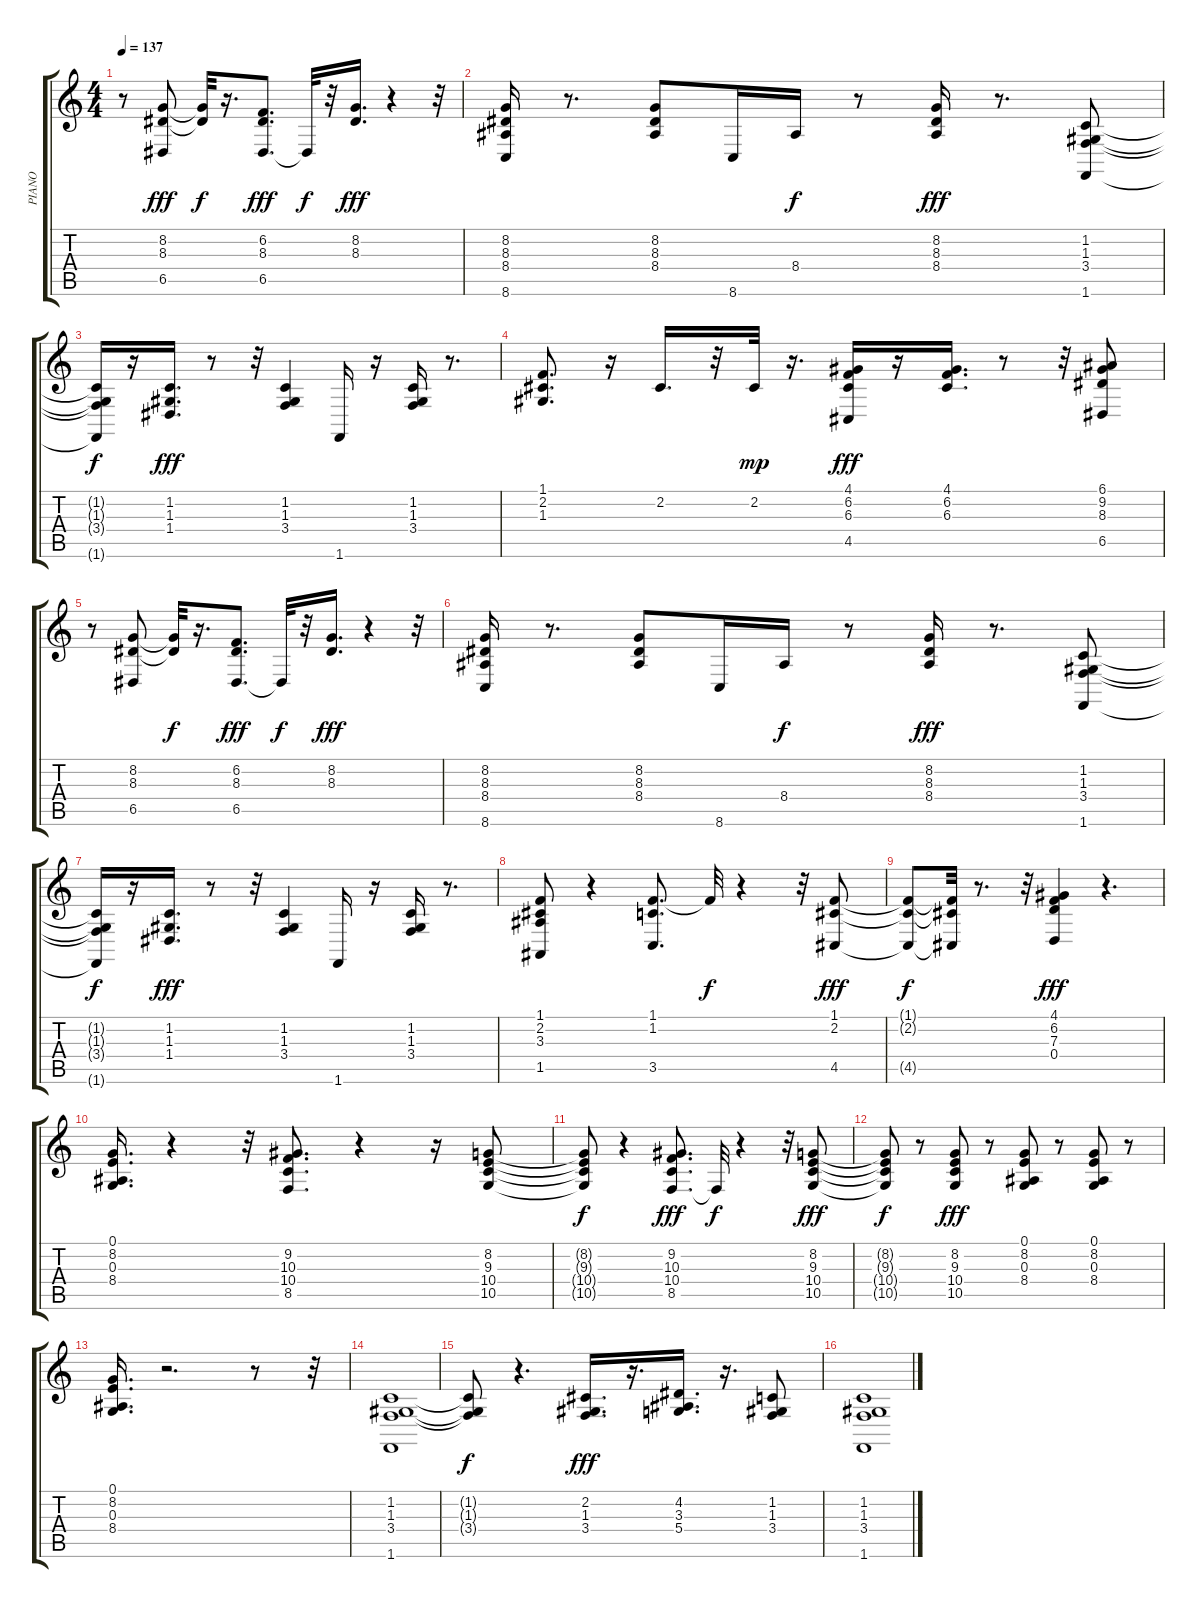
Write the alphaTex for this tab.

\track ("PIANO" "PIANO") {instrument brightacousticpiano}
\staff {score tabs}
\tuning (E4 B3 G3 D3 A2 E2) {hide}
\ts (4 4)
\tempo 137
\clef g2
\ks c
r.8{dy fff} (8.2 8.3 6.5).8 (8.2{t} 8.3{t}).32{dy f} r.16{d} (6.2 8.3 6.5).8{d dy fff} 6.5{t}.32{dy f} r.32 (8.2 8.3).16{d dy fff} r.4 r.32 |
(8.2 8.3 8.4 8.6).16 r.8{d} (8.2 8.3 8.4).8 8.6.16 8.4.16{dy f} r.8 (8.2 8.3 8.4).16{dy fff} r.8{d} (1.2 1.3 3.4 1.6).8 |
(1.2{t} 1.3{t} 3.4{t} 1.6{t}).16{dy f} r.16 (1.2 1.3 1.4).16{d dy fff} r.8 r.32 (1.2 1.3 3.4).4 1.6.16 r.16 (1.2 1.3 3.4).16 r.8{d} |
(1.1 2.2 1.3).8{d} r.16 2.2.16{d} r.32 2.2.32{dy mp} r.16{d} (4.1 6.2 6.3 4.5).16{dy fff} r.16 (4.1 6.2 6.3).16{d} r.8 r.32 (6.1 9.2 8.3 6.5).8 |
r.8 (8.2 8.3 6.5).8 (8.2{t} 8.3{t}).32{dy f} r.16{d} (6.2 8.3 6.5).8{d dy fff} 6.5{t}.32{dy f} r.32 (8.2 8.3).16{d dy fff} r.4 r.32 |
(8.2 8.3 8.4 8.6).16 r.8{d} (8.2 8.3 8.4).8 8.6.16 8.4.16{dy f} r.8 (8.2 8.3 8.4).16{dy fff} r.8{d} (1.2 1.3 3.4 1.6).8 |
(1.2{t} 1.3{t} 3.4{t} 1.6{t}).16{dy f} r.16 (1.2 1.3 1.4).16{d dy fff} r.8 r.32 (1.2 1.3 3.4).4 1.6.16 r.16 (1.2 1.3 3.4).16 r.8{d} |
(1.1 2.2 3.3 1.5).8 r.4 (1.1 1.2 3.5).8{d} 1.1{t}.32{dy f} r.4 r.32 (1.1 2.2 4.5).8{dy fff} |
(1.1{t} 2.2{t} 4.5{t}).8{dy f} (1.1{t} 2.2{t} 4.5{t}).32 r.8{d} r.32 (4.1 6.2 7.3 0.4).4{dy fff} r.4{d} |
(0.1 8.2 0.3 8.4).16{d} r.4 r.32 (9.2 10.3 10.4 8.5).8{d} r.4 r.16 (8.2 9.3 10.4 10.5).8 |
(8.2{t} 9.3{t} 10.4{t} 10.5{t}).8{dy f} r.4 (9.2 10.3 10.4 8.5).8{d dy fff} 8.5{t}.32{dy f} r.4 r.32 (8.2 9.3 10.4 10.5).8{dy fff} |
(8.2{t} 9.3{t} 10.4{t} 10.5{t}).8{dy f} r.8 (8.2 9.3 10.4 10.5).8{dy fff} r.8 (0.1 8.2 0.3 8.4).8 r.8 (0.1 8.2 0.3 8.4).8 r.8 |
(0.1 8.2 0.3 8.4).16{d} r.2{d} r.8 r.32 |
(1.2 1.3 3.4 1.6).1 |
(1.2{t} 1.3{t} 3.4{t}).8{dy f} r.4{d} (2.2 1.3 3.4).16{d dy fff} r.16{d} (4.2 3.3 5.4).16{d} r.16{d} (1.2 1.3 3.4).8 |
(1.2 1.3 3.4 1.6).1
